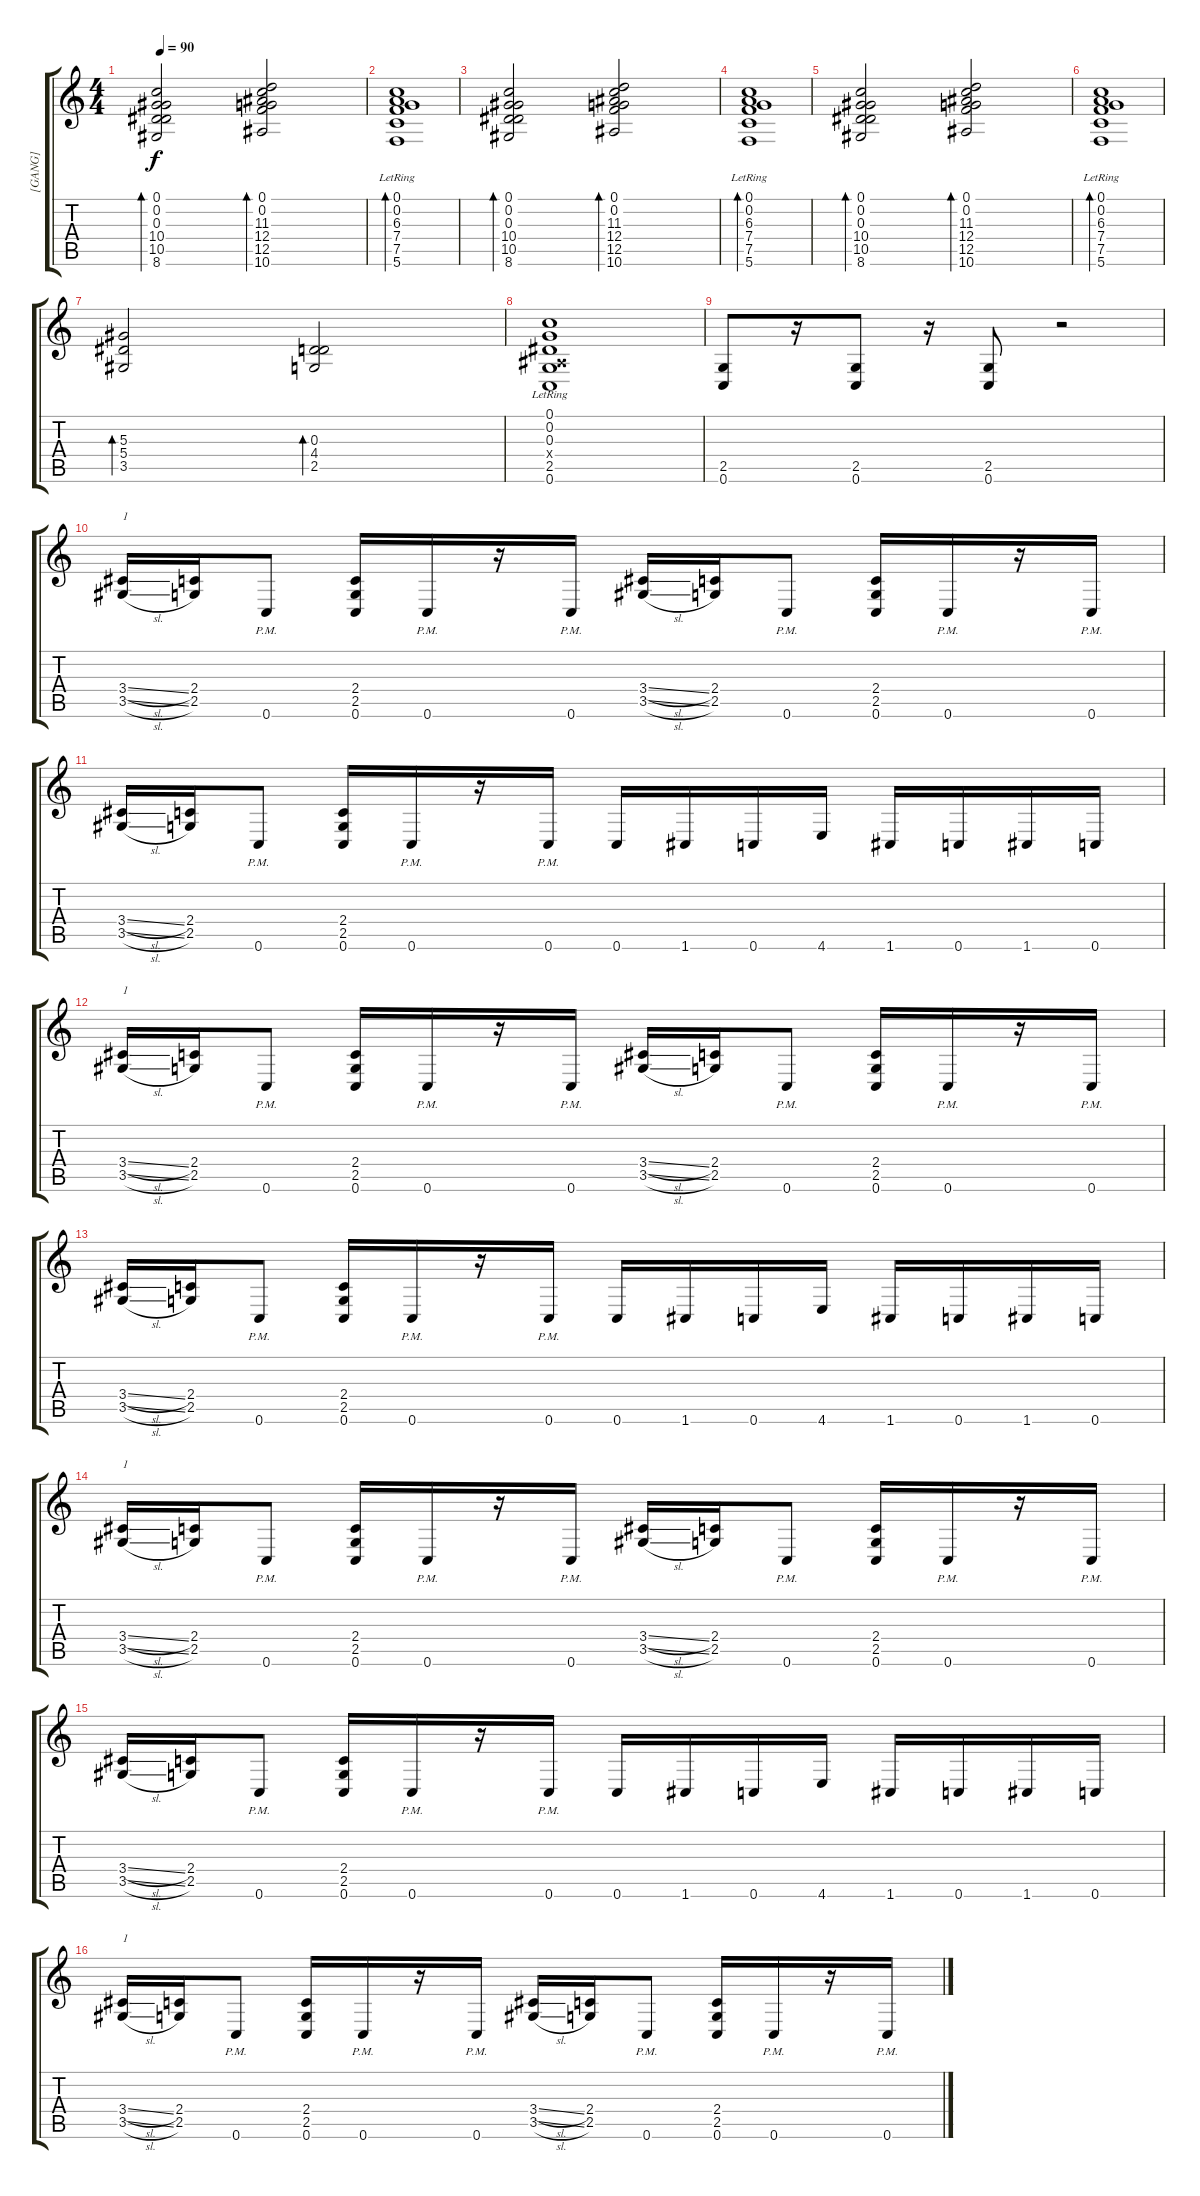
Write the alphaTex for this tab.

\track ("[GANG]" "[GANG]") {instrument distortionguitar}
\staff {score tabs}
\tuning (C4 G3 Eb3 Bb2 F2 C2) {hide}
\ts (4 4)
\tempo 90
\clef g2
\ks c
(0.1 0.2 0.3 10.4 10.5 8.6).2{bd 120 dy f instrument acousticguitarsteel} (0.1 0.2 11.3 12.4 12.5 10.6).2{bd 120} |
(0.1 0.2 6.3 7.4{lr} 7.5 5.6).1{bd 120} |
(0.1 0.2 0.3 10.4 10.5 8.6).2{bd 120} (0.1 0.2 11.3 12.4 12.5 10.6).2{bd 120} |
(0.1 0.2 6.3 7.4{lr} 7.5 5.6).1{bd 120} |
(0.1 0.2 0.3 10.4 10.5 8.6).2{bd 120} (0.1 0.2 11.3 12.4 12.5 10.6).2{bd 120} |
(0.1 0.2 6.3 7.4{lr} 7.5 5.6).1{bd 120} |
(5.3 5.4 3.5).2{bd 120} (0.3 4.4 2.5).2{bd 120} |
(0.1{lr} 0.2 0.3{lr} 0.4{x} 2.5{lr} 0.6{lr}).1{instrument distortionguitar} |
(2.5 0.6).8 r.16 (2.5 0.6).8 r.16 (2.5 0.6).8 r.2 |
(3.4{sl} 3.5{sl}).16{txt "1"} (2.4 2.5).16 0.6{pm}.8 (2.4 2.5 0.6).16 0.6{pm}.16 r.16 0.6{pm}.16 (3.4{sl} 3.5{sl}).16 (2.4 2.5).16 0.6{pm}.8 (2.4 2.5 0.6).16 0.6{pm}.16 r.16 0.6{pm}.16 |
(3.4{sl} 3.5{sl}).16 (2.4 2.5).16 0.6{pm}.8 (2.4 2.5 0.6).16 0.6{pm}.16 r.16 0.6{pm}.16 0.6.16 1.6.16 0.6.16 4.6.16 1.6.16 0.6.16 1.6.16 0.6.16 |
(3.4{sl} 3.5{sl}).16{txt "1"} (2.4 2.5).16 0.6{pm}.8 (2.4 2.5 0.6).16 0.6{pm}.16 r.16 0.6{pm}.16 (3.4{sl} 3.5{sl}).16 (2.4 2.5).16 0.6{pm}.8 (2.4 2.5 0.6).16 0.6{pm}.16 r.16 0.6{pm}.16 |
(3.4{sl} 3.5{sl}).16 (2.4 2.5).16 0.6{pm}.8 (2.4 2.5 0.6).16 0.6{pm}.16 r.16 0.6{pm}.16 0.6.16 1.6.16 0.6.16 4.6.16 1.6.16 0.6.16 1.6.16 0.6.16 |
(3.4{sl} 3.5{sl}).16{txt "1"} (2.4 2.5).16 0.6{pm}.8 (2.4 2.5 0.6).16 0.6{pm}.16 r.16 0.6{pm}.16 (3.4{sl} 3.5{sl}).16 (2.4 2.5).16 0.6{pm}.8 (2.4 2.5 0.6).16 0.6{pm}.16 r.16 0.6{pm}.16 |
(3.4{sl} 3.5{sl}).16 (2.4 2.5).16 0.6{pm}.8 (2.4 2.5 0.6).16 0.6{pm}.16 r.16 0.6{pm}.16 0.6.16 1.6.16 0.6.16 4.6.16 1.6.16 0.6.16 1.6.16 0.6.16 |
(3.4{sl} 3.5{sl}).16{txt "1"} (2.4 2.5).16 0.6{pm}.8 (2.4 2.5 0.6).16 0.6{pm}.16 r.16 0.6{pm}.16 (3.4{sl} 3.5{sl}).16 (2.4 2.5).16 0.6{pm}.8 (2.4 2.5 0.6).16 0.6{pm}.16 r.16 0.6{pm}.16
